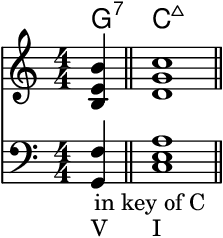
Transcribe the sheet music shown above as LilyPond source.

\version "2.24.4"
\language "english"
#(ly:set-option 'crop #t)
\include "include/alt.ly"
\score {
  \midi {
    \tempo 4=100
  }
  \layout {
    \context {
      \Score
      \omit BarNumber
    }
    indent = 0\mm
  }
  {
    <<
    \chords {
      \set noChordSymbol = ""
      \set minorChordModifier = \markup { "-" }
      \set midiMaximumVolume = #0 % prevent named chords sounding
      g4:7 | c1:maj7
    }
    \new Staff {
      \key c \major
      \numericTimeSignature
      \time 4/4
      \clef treble {
        \relative {
          \skip \f % spacer to set voice volume
          \partial 4
          <b e b'>4 \bar "||"
          <d g c>1
          \bar "||"
        }
      }
    }
    \new Staff {
      \clef bass {
        \relative {
          % TODO: put II / V above "in key of"
          \skip \f % spacer to set voice volume
          \textSpannerDown
          \override TextSpanner.bound-details.left.text = \markup { \upright "in key of C" }
          \partial 4
          <g, f'>4-\markup{V}\startTextSpan \bar "||"
          <c e a>1-\markup{I}\stopTextSpan
          \bar "||"
        }
      }
    }
    >>
  }
}
